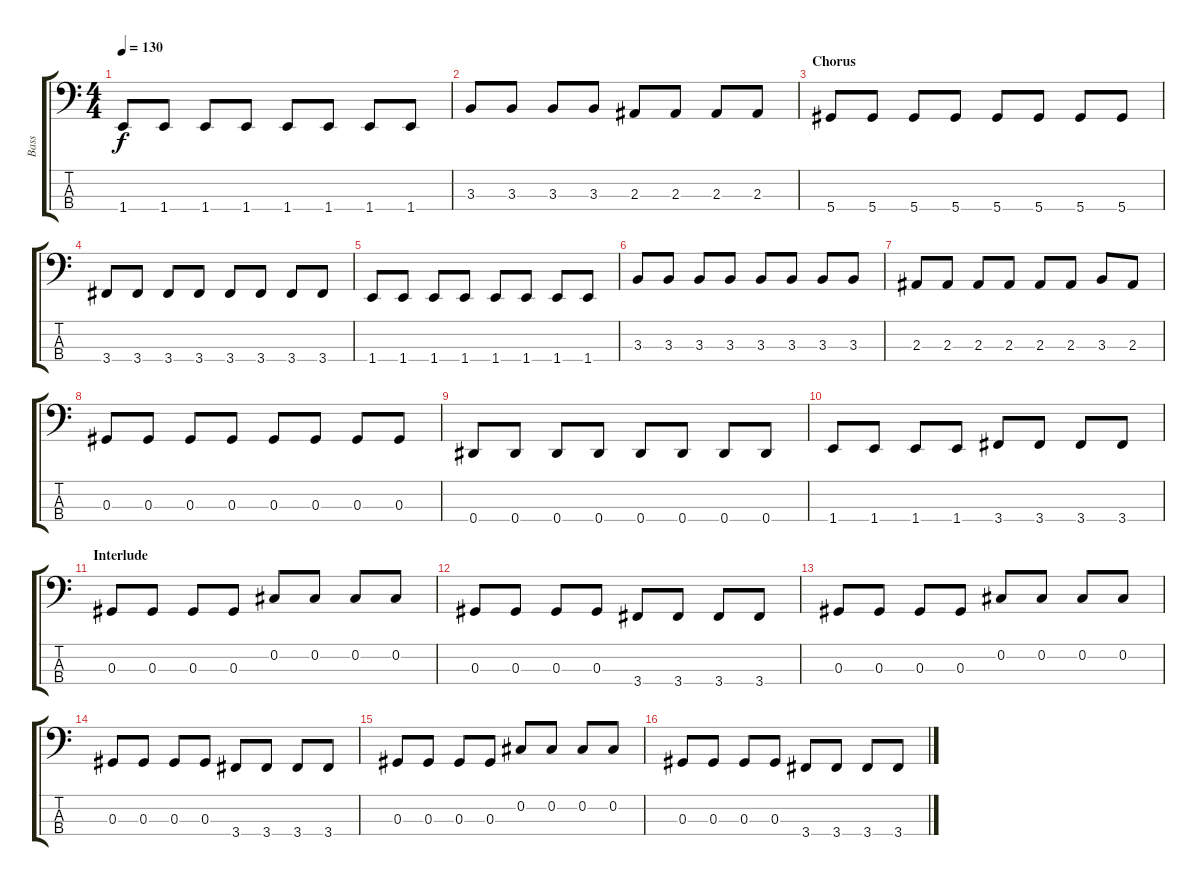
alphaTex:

\track ("Bass" "Bass") {instrument electricbassfinger}
\staff {score tabs}
\tuning (Gb2 Db2 Ab1 Eb1) {hide}
\ts (4 4)
\tempo 130
\clef f4
\ks c
1.4.8{dy f} 1.4.8 1.4.8 1.4.8 1.4.8 1.4.8 1.4.8 1.4.8 |
3.3.8 3.3.8 3.3.8 3.3.8 2.3.8 2.3.8 2.3.8 2.3.8 |
\section ("" "Chorus")
5.4.8 5.4.8 5.4.8 5.4.8 5.4.8 5.4.8 5.4.8 5.4.8 |
3.4.8 3.4.8 3.4.8 3.4.8 3.4.8 3.4.8 3.4.8 3.4.8 |
1.4.8 1.4.8 1.4.8 1.4.8 1.4.8 1.4.8 1.4.8 1.4.8 |
3.3.8 3.3.8 3.3.8 3.3.8 3.3.8 3.3.8 3.3.8 3.3.8 |
2.3.8 2.3.8 2.3.8 2.3.8 2.3.8 2.3.8 3.3.8 2.3.8 |
0.3.8 0.3.8 0.3.8 0.3.8 0.3.8 0.3.8 0.3.8 0.3.8 |
0.4.8 0.4.8 0.4.8 0.4.8 0.4.8 0.4.8 0.4.8 0.4.8 |
1.4.8 1.4.8 1.4.8 1.4.8 3.4.8 3.4.8 3.4.8 3.4.8 |
\section ("" "Interlude")
0.3.8 0.3.8 0.3.8 0.3.8 0.2.8 0.2.8 0.2.8 0.2.8 |
0.3.8 0.3.8 0.3.8 0.3.8 3.4.8 3.4.8 3.4.8 3.4.8 |
0.3.8 0.3.8 0.3.8 0.3.8 0.2.8 0.2.8 0.2.8 0.2.8 |
0.3.8 0.3.8 0.3.8 0.3.8 3.4.8 3.4.8 3.4.8 3.4.8 |
0.3.8 0.3.8 0.3.8 0.3.8 0.2.8 0.2.8 0.2.8 0.2.8 |
0.3.8 0.3.8 0.3.8 0.3.8 3.4.8 3.4.8 3.4.8 3.4.8
